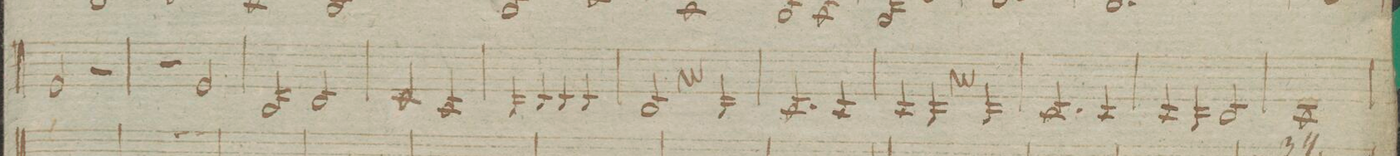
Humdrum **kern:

**kern	**dynam
*I"in C.	*
*clefG2	*
*k[f#c#g#d#]	*
*met(c|)	*
*M2/2	*
2e/	.
2r	.
=39	=39
2r	.
2e/	.
=40	=40
2G#/	.
2B/	.
=41	=41
2c#/	.
2A/	.
=42	=42
4G#/	.
4B/	.
4B/	.
4B/	.
=43	=43
2B/	.
4r	.
4G#/	.
=44	=44
2.A/	.
4A/	.
=45	=45
4A/	.
4G#/	.
4r	.
4G#/	.
=46	=46
2.A/	.
4A/	.
=47	=47
4A/	.
4G#/	.
2B/	.
=48	=48
1A/	.
=49	=49
*-	*-
